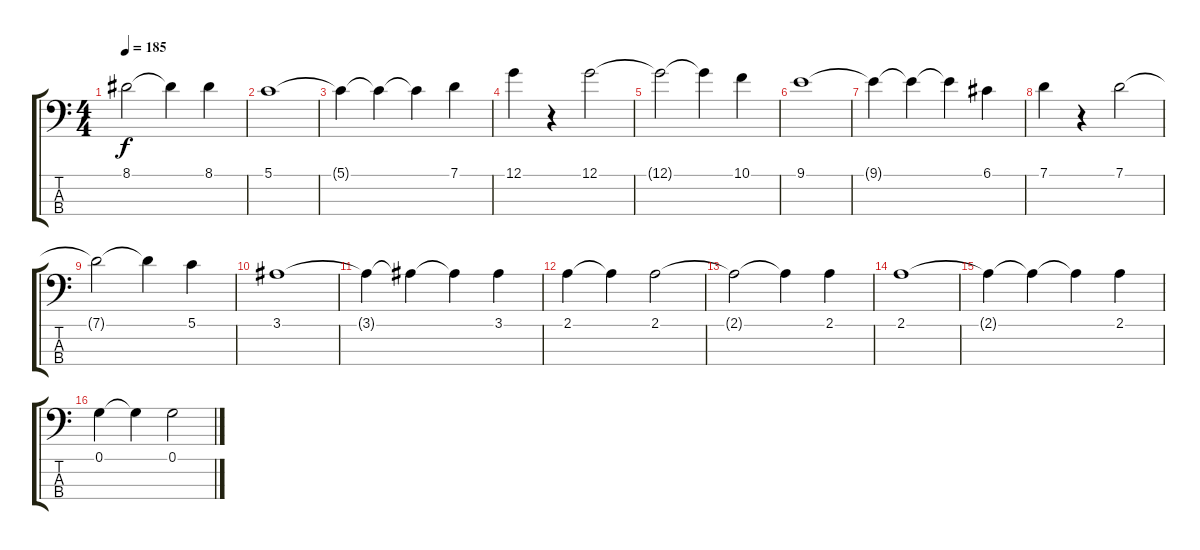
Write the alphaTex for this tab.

\track "" {instrument electricbassfinger}
\staff {score tabs}
\tuning (G2 D2 A1 E1) {hide}
\ts (4 4)
\tempo 185
\clef f4
\ks c
8.1{t}.2{dy f} 8.1{t}.4 8.1.4 |
5.1.1 |
5.1{t}.4 5.1{t}.4 5.1{t}.4 7.1.4 |
12.1.4 r.4 12.1.2 |
12.1{t}.2 12.1{t}.4 10.1.4 |
9.1.1 |
9.1{t}.4 9.1{t}.4 9.1{t}.4 6.1.4 |
7.1.4 r.4 7.1.2 |
7.1{t}.2 7.1{t}.4 5.1.4 |
3.1.1 |
3.1{t}.4 3.1{t}.4 3.1{t}.4 3.1.4 |
2.1.4 2.1{t}.4 2.1.2 |
2.1{t}.2 2.1{t}.4 2.1.4 |
2.1.1 |
2.1{t}.4 2.1{t}.4 2.1{t}.4 2.1.4 |
0.1.4 0.1{t}.4 0.1.2
